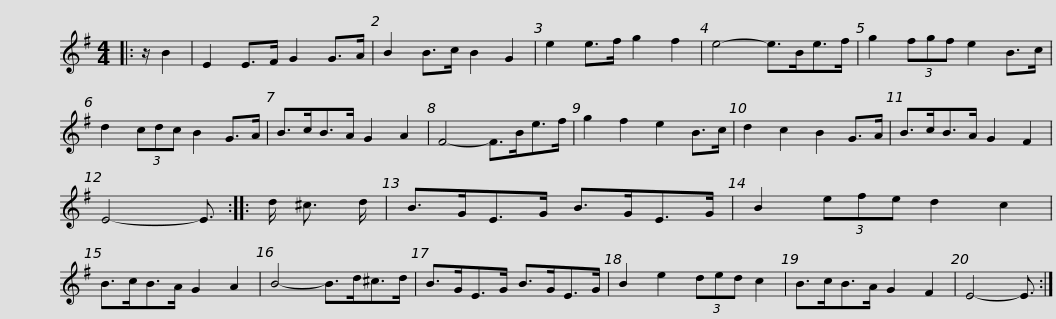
X:1
L:1/8
M:4/4
I:linebreak $
K:Emin
V:1 treble
V:1
|: z/ B2 | E2 E>F G2 G>A | B2 B>c B2 G2 | e2 e>f g2 f2 | e4- e>Be>f | %5
 g2 (3fgf e2 B>c | d2 (3cdc B2 G>A |$ B>cB>A G2 A2 | F4- F>Be>f | g2 f2 e2 B>c | %10
 d2 c2 B2 G>A | B>cB>A G2 F2 | E4- E3/2 :: d/ ^c3/2 d/ |$ B>GE>G B>GE>G | %15
 B2 (3efe d2 c2 | B>cB>A G2 A2 | B4- B>d^c>d | B>GE>G B>GE>G | B2 e2 (3ded c2 |$ %20
 B>cB>A G2 F2 | E4- E3/2 :| %22
